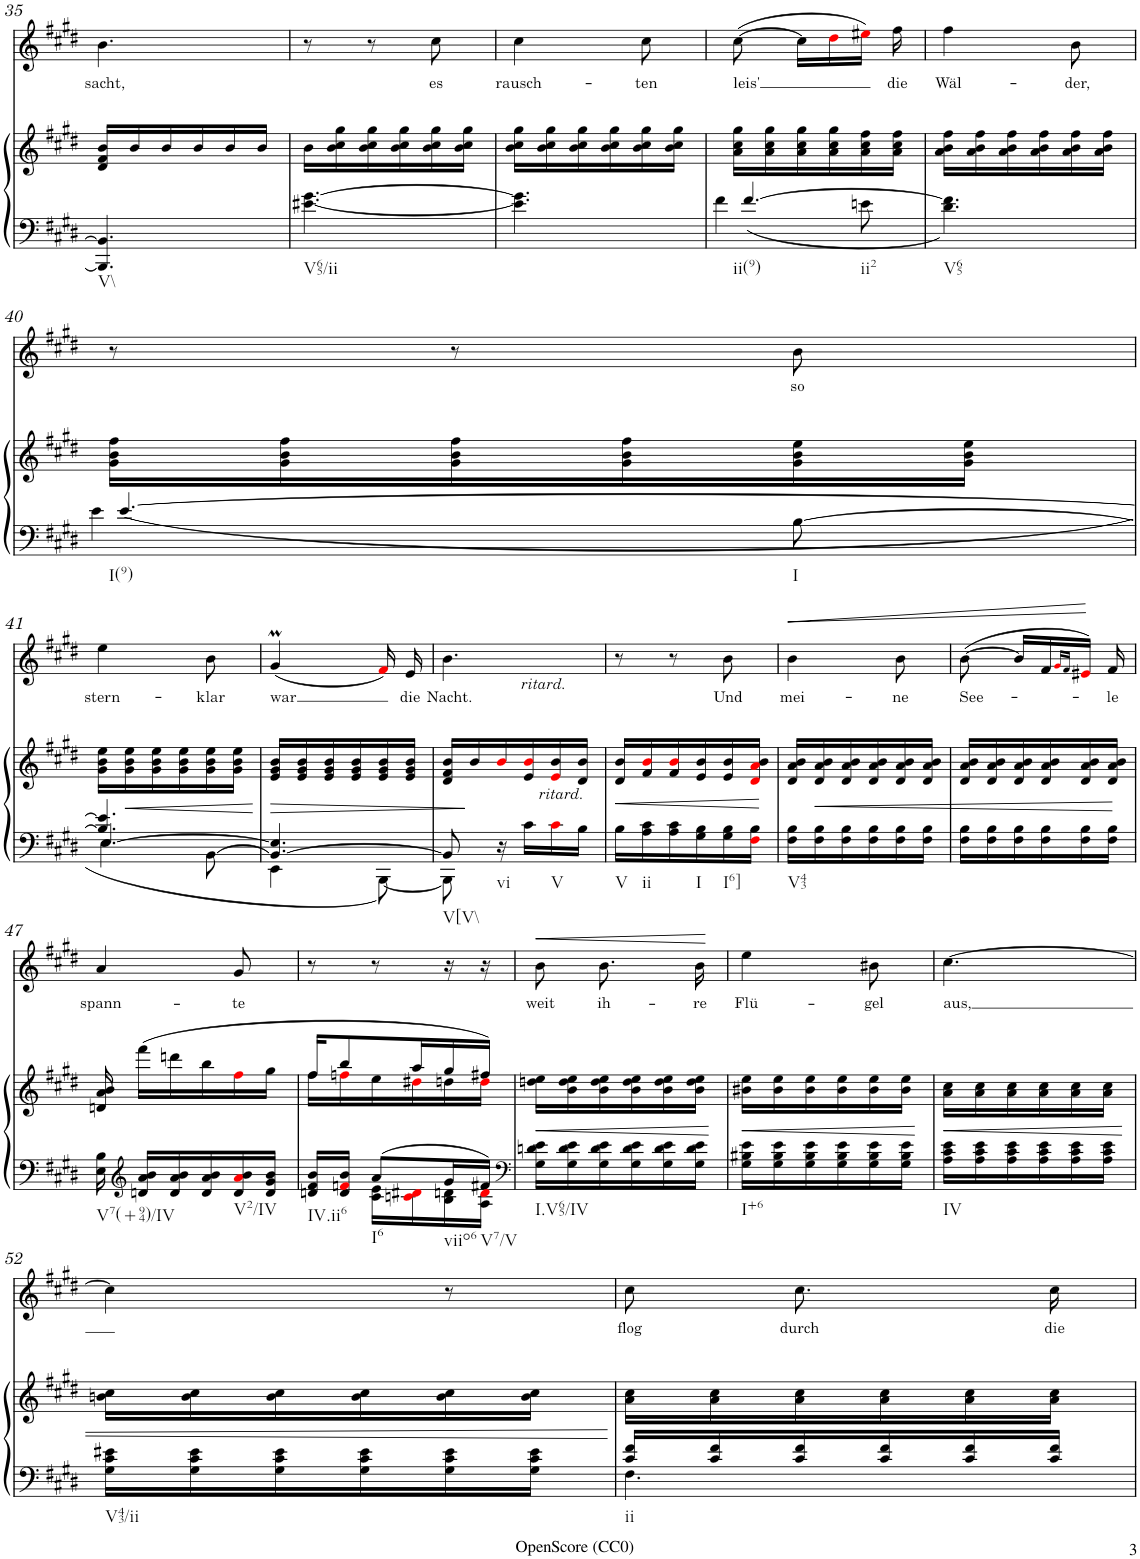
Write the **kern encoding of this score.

**kern	**kern	**dynam	**kern	**text	**dynam
*part2	*part2	*part2	*part1	*part1	*part1
*staff3	*staff2	*staff2/3	*staff1	*staff1	*staff1
*I"Piano	*	*	*I"Voice	*	*
*I'Pno	*	*	*	*	*
!!LO:PB:g=z
*clefF4	*clefG2	*	*clefG2	*	*
*k[f#c#g#d#]	*k[f#c#g#d#]	*	*k[f#c#g#d#]	*	*
*M3/8	*M3/8	*	*M3/8	*	*
=35	=35	=35	=35	=35	=35
!LO:TX:b:t=V\\	!	!	!	!	!
!	!	!	!	!LO:LY:b	!
4.BBB/] 4.BB/]	16d#/ 16f#/ 16b/LL	.	4.b\	sacht,	.
.	16b/	.	.	.	.
.	16b/	.	.	.	.
.	16b/	.	.	.	.
.	16b/	.	.	.	.
.	16b/JJ	.	.	.	.
=36	=36	=36	=36	=36	=36
!LO:TX:b:t=V65/ii	!	!	!	!	!
[4.e#X\ [4.g#\	16b\LL	.	8r	.	.
.	16b\ 16cc#\ 16gg#\	.	.	.	.
.	16b\ 16cc#\ 16gg#\	.	8r	.	.
.	16b\ 16cc#\ 16gg#\	.	.	.	.
!	!	!	!	!LO:LY:b	!
.	16b\ 16cc#\ 16gg#\	.	8cc#\	es	.
.	16b\ 16cc#\ 16gg#\JJ	.	.	.	.
=37	=37	=37	=37	=37	=37
!	!	!	!	!LO:LY:b	!
4.e#\] 4.g#\]	16b\ 16cc#\ 16gg#\LL	.	4cc#\	rausch-	.
.	16b\ 16cc#\ 16gg#\	.	.	.	.
.	16b\ 16cc#\ 16gg#\	.	.	.	.
.	16b\ 16cc#\ 16gg#\	.	.	.	.
!	!	!	!	!LO:LY:b	!
.	16b\ 16cc#\ 16gg#\	.	8cc#\	-ten	.
.	16b\ 16cc#\ 16gg#\JJ	.	.	.	.
=38	=38	=38	=38	=38	=38
*^	*	*	*	*	*
!LO:TX:b:t=ii(9)	!	!	!	!	!	!
!LO:TX:b:t=ii2	!	!	!	!	!	!
!	!	!	!	!	!LO:LY:b	!
[4.f#/	4f#\	16a\ 16cc#\ 16gg#\LL	.	([8cc#\	leis'	.
.	.	16a\ 16cc#\ 16gg#\	.	.	.	.
.	.	16a\ 16cc#\ 16gg#\	.	16cc#\LL]	.	.
.	.	16a\ 16cc#\ 16gg#\	.	16dd#i\	.	.
.	8en\	16a\ 16cc#\ 16ff#\	.	16ee#Xi\JJ)	.	.
!	!	!	!	!	!LO:LY:b	!
.	.	16a\ 16cc#\ 16ff#\JJ	.	16ff#\	die	.
*v	*v	*	*	*	*	*
=39	=39	=39	=39	=39	=39
!LO:TX:b:t=V65	!	!	!	!	!
!	!	!	!	!LO:LY:b	!
4.d#\ 4.f#\]	16a\ 16b\ 16ff#\LL	.	4ff#\	Wäl-	.
.	16a\ 16b\ 16ff#\	.	.	.	.
.	16a\ 16b\ 16ff#\	.	.	.	.
.	16a\ 16b\ 16ff#\	.	.	.	.
!	!	!	!	!LO:LY:b	!
.	16a\ 16b\ 16ff#\	.	8b\	-der,	.
.	16a\ 16b\ 16ff#\JJ	.	.	.	.
!!LO:LB:g=z
=40	=40	=40	=40	=40	=40
*^	*	*	*	*	*
!LO:TX:b:t=I(9)	!	!	!	!	!	!
!LO:TX:b:t=I	!	!	!	!	!	!
[4.e/	4e\	16g#\ 16b\ 16ff#\LL	.	8r	.	.
.	.	16g#\ 16b\ 16ff#\	.	.	.	.
.	.	16g#\ 16b\ 16ff#\	.	8r	.	.
.	.	16g#\ 16b\ 16ff#\	.	.	.	.
!	!	!	!	!	!LO:LY:b	!
.	[>8B\	16g#\ 16b\ 16ee\	.	8b\	so	.
.	.	16g#\ 16b\ 16ee\JJ	.	.	.	.
!!LO:LB:g=z
=41	=41	=41	=41	=41	=41	=41
*	*^	*	*	*	*	*
!	!	!	!	!	!	!LO:LY:b	!
4.B/] 4.e/]	[>4.E\	4E/	16g#\ 16b\ 16ee\LL	.	4ee\	stern-	.
!	!	!	!	!LO:HP:b	!	!	!
.	.	.	16g#\ 16b\ 16ee\	<	.	.	.
.	.	.	16g#\ 16b\ 16ee\	.	.	.	.
.	.	.	16g#\ 16b\ 16ee\	.	.	.	.
!	!	!	!	!	!	!LO:LY:b	!
.	.	[>8BB\	16g#\ 16b\ 16ee\	.	8b\	-klar	.
.	.	.	16g#\ 16b\ 16ee\JJ	.	.	.	.
*v	*v	*v	*	*	*	*	*
.	.	[	.	.	.
=42	=42	=42	=42	=42	=42
*^	*	*	*	*	*
!	!	!	!LO:HP:b	!	!LO:LY:b	!
4.BB/_ 4.E/]	4EE\	16e/ 16g#/ 16b/LL	>	(4g#m/	war	.
.	.	16e/ 16g#/ 16b/	.	.	.	.
.	.	16e/ 16g#/ 16b/	.	.	.	.
.	.	16e/ 16g#/ 16b/	.	.	.	.
.	[8BBB\	16e/ 16g#/ 16b/	.	16f#i/)	.	.
!	!	!	!	!	!LO:LY:b	!
.	.	16e/ 16g#/ 16b/JJ	.	16e/	die	.
=43	=43	=43	=43	=43	=43	=43
!	!	!	!	!LO:TX:b:i:t=ritard.	!	!
!LO:TX:b:t=V[V\\	!	!	!	!	!	!
!	!	!	!	!	!LO:LY:b	!
8BB/]	8BBB\]	16d#/ 16f#/ 16b/LL	.	4.b\	Nacht.	.
.	.	16b/	]	.	.	.
!LO:TX:b:t=vi	!	!	!	!	!	!
16r	4ryy	16bi/	.	.	.	.
!	!	!LO:TX:b:i:t=ritard.	!	!	!	!
16c#\LL	.	16e/ 16bi/	.	.	.	.
!LO:TX:b:t=V	!	!	!	!	!	!
16c#i\	.	16ei/ 16b/	.	.	.	.
16B\JJ	.	16d#/ 16b/JJ	.	.	.	.
*v	*v	*	*	*	*	*
=44	=44	=44	=44	=44	=44
!LO:TX:b:t=V	!	!	!	!	!
16B\LL	16d#/ 16b/LL	.	8r	.	.
!LO:TX:b:t=ii	!	!	!	!	!
16A\ 16c#\	16f#/ 16bi/	.	.	.	.
16A\ 16c#\	16f#/ 16bi/	.	8r	.	.
!LO:TX:b:t=I	!	!	!	!	!
16G#\ 16B\	16e/ 16b/	.	.	.	.
!LO:TX:b:t=I6]	!	!	!	!	!
!	!	!	!	!LO:LY:b	!
16G#\ 16B\	16e/ 16b/	.	8b\	Und	.
16F#i\ 16B\JJ	16d#i/ 16ai/ 16b/JJ	.	.	.	.
=45	=45	=45	=45	=45	=45
!LO:TX:b:t=V43	!	!	!	!	!
!	!	!	!	!LO:LY:b	!LO:HP:b
16F#\ 16B\LL	16d#/ 16a/ 16b/LL	.	4b\	mei-	<
16F#\ 16B\	16d#/ 16a/ 16b/	.	.	.	.
16F#\ 16B\	16d#/ 16a/ 16b/	.	.	.	.
16F#\ 16B\	16d#/ 16a/ 16b/	.	.	.	.
!	!	!	!	!LO:LY:b	!
16F#\ 16B\	16d#/ 16a/ 16b/	.	8b\	-ne	.
16F#\ 16B\JJ	16d#/ 16a/ 16b/JJ	.	.	.	.
=46	=46	=46	=46	=46	=46
!	!	!	!	!LO:LY:b	!
16F#\ 16B\LL	16d#/ 16a/ 16b/LL	.	([8b\	See-	.
16F#\ 16B\	16d#/ 16a/ 16b/	.	.	.	.
16F#\ 16B\	16d#/ 16a/ 16b/	.	16b/LL]	.	.
16F#\ 16B\	16d#/ 16a/ 16b/	.	16f#/	.	.
.	.	.	16qg#i/LL	.	.
.	.	.	16qf#/JJ	.	.
16F#\ 16B\	16d#/ 16a/ 16b/	.	16e#Xi/JJ)	.	.
!	!	!	!	!LO:LY:b	!
16F#\ 16B\JJ	16d#/ 16a/ 16b/JJ	.	16f#/	-le	[
!!LO:LB:g=z
=47	=47	=47	=47	=47	=47
!LO:TX:b:t=V7(+94)/IV	!	!	!	!	!
!	!	!	!	!LO:LY:b	!
16E\ 16B\	16dn/ 16a/ 16b/	.	4a/	spann-	.
*clefG2	*	*	*	*	*
16dn/ 16a/ 16b/LL	(16fff#\LL	.	.	.	.
16d/ 16a/ 16b/	16dddn\	.	.	.	.
16d/ 16a/ 16b/	16bb\	.	.	.	.
!LO:TX:b:t=V2/IV	!	!	!	!	!
!	!	!	!	!LO:LY:b	!
16d/ 16ai/ 16b/	16ff#i\	.	8g#/	-te	.
16d/ 16g#/ 16b/JJ	16gg#\JJ	.	.	.	.
=48	=48	=48	=48	=48	=48
*^	*^	*	*	*	*
!LO:TX:b:t=IV.ii6	!	!	!	!	!	!	!
16dn/ 16f#/ 16b/LL	8ryy	16ff#/KL	16ff#\LL	.	8r	.	.
16d/ 16fni/ 16b/JJ	.	8bb/	16ffni\	.	.	.	.
!LO:TX:b:t=I6	!	!	!	!	!	!	!
8a/L	16c#\ 16e\LL	.	16ee\	.	8r	.	.
.	16cni\ 16d#Xi\	16aa/L	16dd#Xi\	.	.	.	.
!LO:TX:b:t=viio6	!	!	!	!	!	!	!
16g#/L	16B\ 16dn\	16gg#/	16ddn\	.	16r	.	.
!LO:TX:b:t=V7/V	!	!	!	!	!	!	!
16f#X/JJ	16A\ 16di\JJ	16ff#X/JJ)	16ddi\JJ	.	16r	.	.
*v	*v	*	*	*	*	*	*
*	*v	*v	*	*	*	*
=49	=49	=49	=49	=49	=49
*clefF4	*	*	*	*	*
*^	*^	*	*	*	*
!LO:TX:b:t=I.V65/IV	!	!	!	!	!	!	!
!	!	!	!	!	!	!LO:LY:b	!LO:HP:b
*v	*v	*	*	*	*	*	*
*	*v	*v	*	*	*	*
16G#\ 16dn\ 16e\LL	16ddn\ 16ee\LL	.	8b\	weit	<
16G#\ 16d\ 16e\	16b\ 16dd\ 16ee\	.	.	.	.
!	!	!	!	!LO:LY:b	!
16G#\ 16d\ 16e\	16b\ 16dd\ 16ee\	.	8.b\	ih-	.
16G#\ 16d\ 16e\	16b\ 16dd\ 16ee\	.	.	.	.
16G#\ 16d\ 16e\	16b\ 16dd\ 16ee\	.	.	.	.
!	!	!	!	!LO:LY:b	!
16G#\ 16d\ 16e\JJ	16b\ 16dd\ 16ee\JJ	.	16b\	-re	.
.	.	.	.	.	[
=50	=50	=50	=50	=50	=50
!LO:TX:b:t=I+6	!	!	!	!	!
!	!	!	!	!LO:LY:b	!
16G#\ 16B#X\ 16e\LL	16b#X\ 16ee\LL	.	4ee\	Flü-	.
16G#\ 16B#\ 16e\	16b#\ 16ee\	.	.	.	.
16G#\ 16B#\ 16e\	16b#\ 16ee\	.	.	.	.
16G#\ 16B#\ 16e\	16b#\ 16ee\	.	.	.	.
!	!	!	!	!LO:LY:b	!
16G#\ 16B#\ 16e\	16b#\ 16ee\	.	8b#X\	-gel	.
16G#\ 16B#\ 16e\JJ	16b#\ 16ee\JJ	.	.	.	.
=51	=51	=51	=51	=51	=51
!LO:TX:b:t=IV	!	!	!	!	!
!	!	!	!	!LO:LY:b	!
16A\ 16c#\ 16e\LL	16a\ 16cc#\LL	.	[4.cc#\	aus,	.
16A\ 16c#\ 16e\	16a\ 16cc#\	.	.	.	.
16A\ 16c#\ 16e\	16a\ 16cc#\	.	.	.	.
16A\ 16c#\ 16e\	16a\ 16cc#\	.	.	.	.
16A\ 16c#\ 16e\	16a\ 16cc#\	.	.	.	.
16A\ 16c#\ 16e\JJ	16a\ 16cc#\JJ	.	.	.	.
!!LO:LB:g=z
=52	=52	=52	=52	=52	=52
!LO:TX:b:t=V43/ii	!	!	!	!	!
16G#\ 16c#\ 16e#X\LL	16bn\ 16cc#\LL	.	4cc#\]	.	.
16G#\ 16c#\ 16e#\	16b\ 16cc#\	.	.	.	.
16G#\ 16c#\ 16e#\	16b\ 16cc#\	.	.	.	.
16G#\ 16c#\ 16e#\	16b\ 16cc#\	.	.	.	.
16G#\ 16c#\ 16e#\	16b\ 16cc#\	.	8r	.	.
16G#\ 16c#\ 16e#\JJ	16b\ 16cc#\JJ	.	.	.	.
=53	=53	=53	=53	=53	=53
*^	*	*	*	*	*
!LO:TX:b:t=ii	!	!	!	!	!	!
!	!	!	!	!	!LO:LY:b	!
16c#/ 16f#/LL	4.F#\	16a\ 16cc#\LL	.	8cc#\	flog	.
16c#/ 16f#/	.	16a\ 16cc#\	.	.	.	.
!	!	!	!	!	!LO:LY:b	!
16c#/ 16f#/	.	16a\ 16cc#\	.	8.cc#\	durch	.
16c#/ 16f#/	.	16a\ 16cc#\	.	.	.	.
16c#/ 16f#/	.	16a\ 16cc#\	.	.	.	.
!	!	!	!	!	!LO:LY:b	!
16c#/ 16f#/JJ	.	16a\ 16cc#\JJ	.	16cc#\	die	.
*v	*v	*	*	*	*	*
=	=	=	=	=	=
*-	*-	*-	*-	*-	*-
